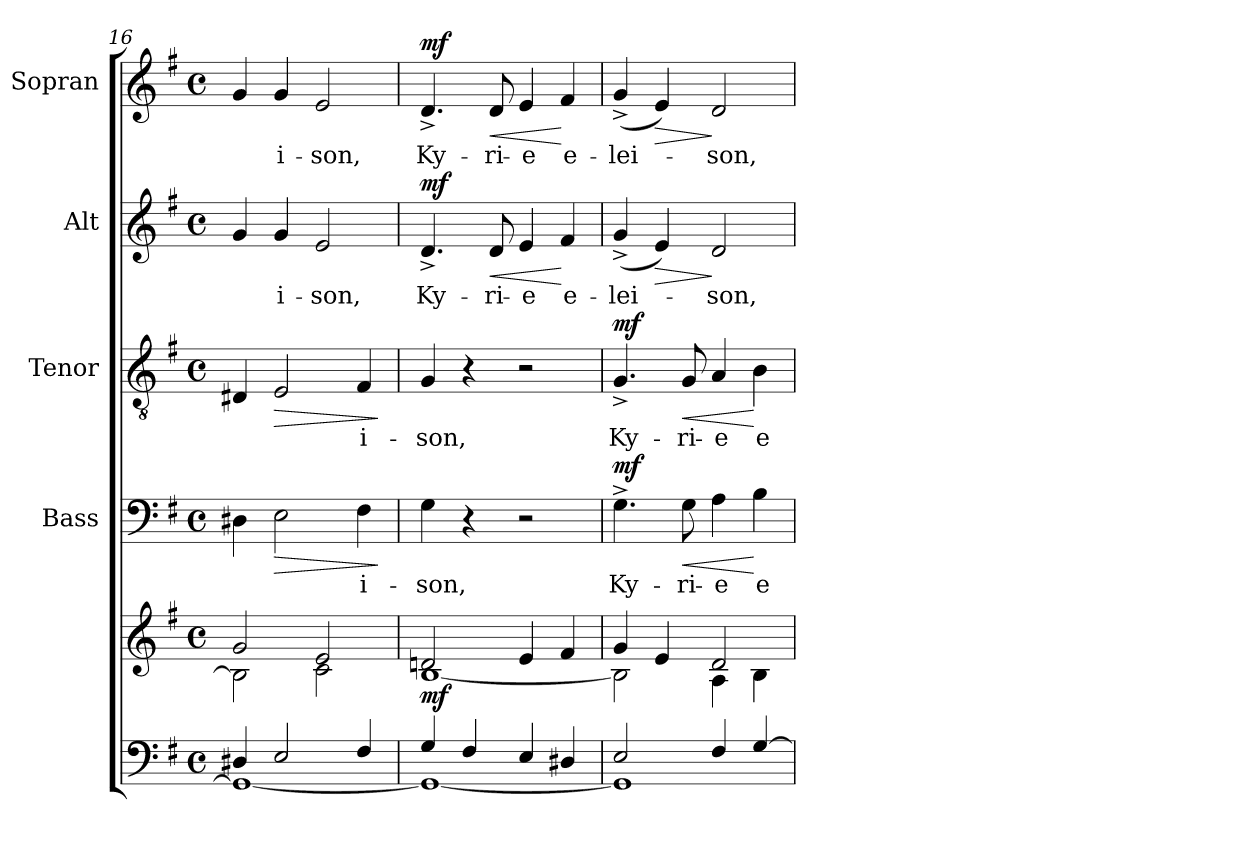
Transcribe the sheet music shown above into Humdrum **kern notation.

**kern	**kern	**dynam	**kern	**text	**dynam	**kern	**text	**dynam	**kern	**text	**dynam	**kern	**text	**dynam
*part5	*part5	*part5	*part4	*part4	*part4	*part3	*part3	*part3	*part2	*part2	*part2	*part1	*part1	*part1
*staff6	*staff5	*staff5/6	*staff4	*staff4	*staff4	*staff3	*staff3	*staff3	*staff2	*staff2	*staff2	*staff1	*staff1	*staff1
*	*	*	*I"Bass	*	*	*I"Tenor	*	*	*I"Alt	*	*	*I"Sopran	*	*
*	*	*	*I'B.	*	*	*I'T.	*	*	*I'A.	*	*	*I'S.	*	*
*clefF4	*clefG2	*	*clefF4	*	*	*clefGv2	*	*	*clefG2	*	*	*clefG2	*	*
*k[f#]	*k[f#]	*	*k[f#]	*	*	*k[f#]	*	*	*k[f#]	*	*	*k[f#]	*	*
*G:	*G:	*	*G:	*	*	*G:	*	*	*G:	*	*	*G:	*	*
*M4/4	*M4/4	*	*M4/4	*	*	*M4/4	*	*	*M4/4	*	*	*M4/4	*	*
*met(c)	*met(c)	*	*met(c)	*	*	*met(c)	*	*	*met(c)	*	*	*met(c)	*	*
=16	=16	=16	=16	=16	=16	=16	=16	=16	=16	=16	=16	=16	=16	=16
*^	*^	*	*	*	*	*	*	*	*	*	*	*	*	*
4D#X/	1GG_	2g/	2B\]	.	4D#X\	.	.	4D#X/	.	.	4g/	.	.	4g/	.	.
!	!	!	!	!	!	!	!LO:HP:b	!	!	!LO:HP:b	!	!LO:LY:b	!	!	!LO:LY:b	!
2E/	.	.	.	.	2E\	.	>	2E/	.	>	4g/	-i-	.	4g/	-i-	.
!	!	!	!	!	!	!	!	!	!	!	!	!LO:LY:b	!	!	!LO:LY:b	!
.	.	2e/	2c\	.	.	.	.	.	.	.	2e/	-son,	.	2e/	-son,	.
!	!	!	!	!	!	!LO:LY:b	!	!	!LO:LY:b	!	!	!	!	!	!	!
4F#/	.	.	.	.	4F#\	-i-	.	4F#/	-i-	.	.	.	.	.	.	.
*v	*v	*	*	*	*	*	*	*	*	*	*	*	*	*	*	*
*	*v	*v	*	*	*	*	*	*	*	*	*	*	*	*	*
.	.	.	.	.	]	.	.	]	.	.	.	.	.	.
=17	=17	=17	=17	=17	=17	=17	=17	=17	=17	=17	=17	=17	=17	=17
*^	*^	*	*	*	*	*	*	*	*	*	*	*	*	*
!	!	!	!	!LO:DY:b	!	!LO:LY:b	!	!	!LO:LY:b	!	!	!LO:LY:b	!LO:DY:a	!	!LO:LY:b	!LO:DY:a
4G/	1GG_	2dn/	[<1B	mf	4G\	-son,	.	4G/	-son,	.	4.d^>/	Ky-	mf	4.d^>/	Ky-	mf
4F#/	.	.	.	.	4r	.	.	4r	.	.	.	.	.	.	.	.
!	!	!	!	!	!	!	!	!	!	!	!	!LO:LY:b	!LO:HP:b	!	!LO:LY:b	!LO:HP:b
.	.	.	.	.	.	.	.	.	.	.	8d/	-ri-	<	8d/	-ri-	<
!	!	!	!	!	!	!	!	!	!	!	!	!LO:LY:b	!	!	!LO:LY:b	!
4E/	.	4e/	.	.	2r	.	.	2r	.	.	4e/	-e	.	4e/	-e	.
!	!	!	!	!	!	!	!	!	!	!	!	!LO:LY:b	!	!	!LO:LY:b	!
4D#X/	.	4f#/	.	.	.	.	.	.	.	.	4f#/	e-	[	4f#/	e-	[
=18	=18	=18	=18	=18	=18	=18	=18	=18	=18	=18	=18	=18	=18	=18	=18	=18
!	!	!	!	!	!	!LO:LY:b	!LO:DY:a	!	!LO:LY:b	!LO:DY:a	!	!LO:LY:b	!	!	!LO:LY:b	!
2E/	1GG]	4g/	2B\]	.	4.G^>\	Ky-	mf	4.G^>/	Ky-	mf	(<4g^>/	-lei-	.	(<4g^>/	-lei-	.
!	!	!	!	!	!	!	!	!	!	!	!	!	!LO:HP:b	!	!	!LO:HP:b
.	.	4e/	.	.	.	.	.	.	.	.	4e/)	.	>	4e/)	.	>
!	!	!	!	!	!	!LO:LY:b	!LO:HP:b	!	!LO:LY:b	!LO:HP:b	!	!	!	!	!	!
.	.	.	.	.	8G\	-ri-	<	8G/	-ri-	<	.	.	.	.	.	.
!	!	!	!	!	!	!LO:LY:b	!	!	!LO:LY:b	!	!	!LO:LY:b	!	!	!LO:LY:b	!
4F#/	.	2d/	4A\	.	4A\	-e	.	4A/	-e	.	2d/	-son,	]	2d/	-son,	]
!	!	!	!	!	!	!LO:LY:b	!	!	!LO:LY:b	!	!	!	!	!	!	!
[>4G/	.	.	4B\	.	4B\	e-	[	4B\	e-	[	.	.	.	.	.	.
*v	*v	*	*	*	*	*	*	*	*	*	*	*	*	*	*	*
*	*v	*v	*	*	*	*	*	*	*	*	*	*	*	*	*
=	=	=	=	=	=	=	=	=	=	=	=	=	=	=
*-	*-	*-	*-	*-	*-	*-	*-	*-	*-	*-	*-	*-	*-	*-
